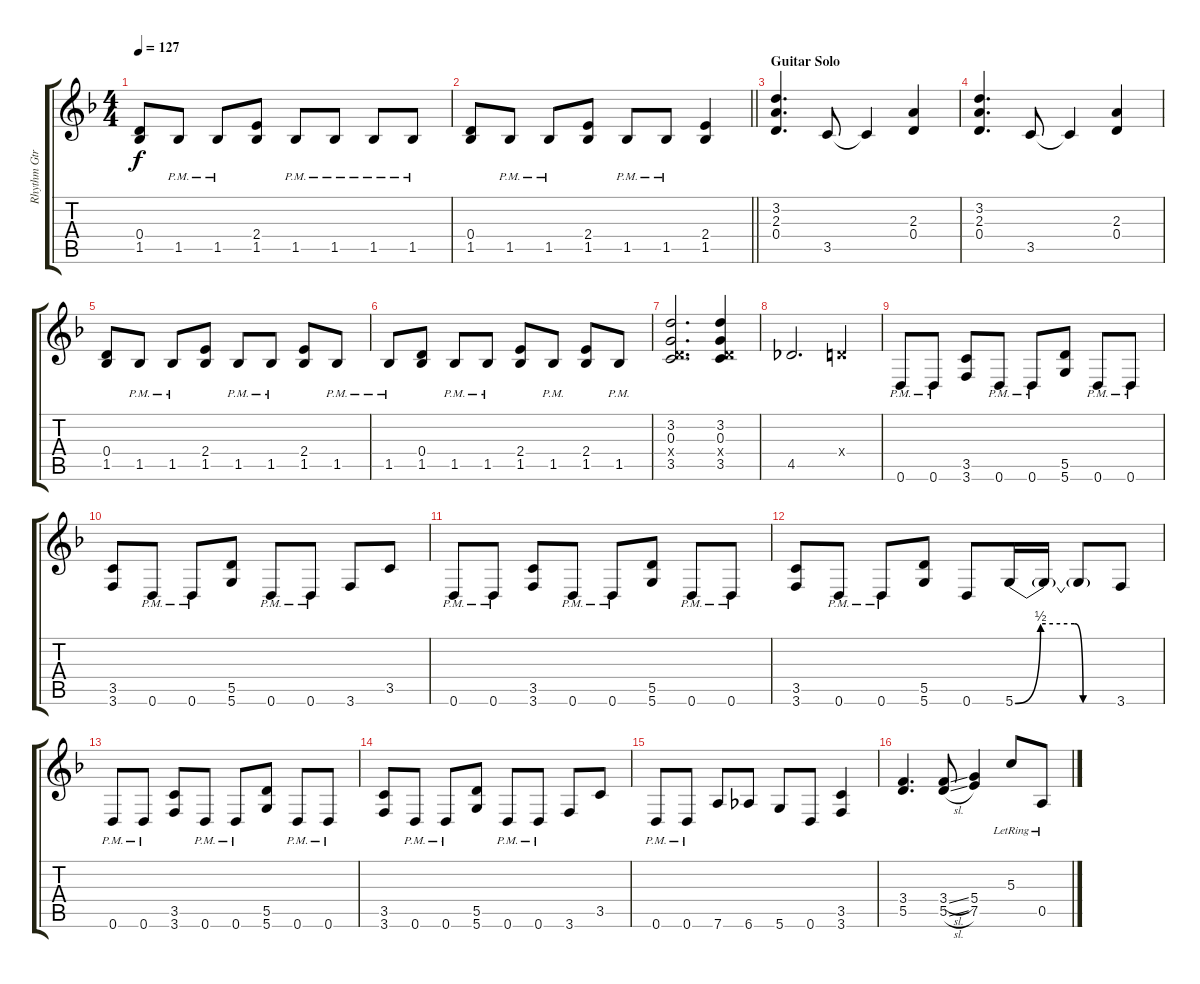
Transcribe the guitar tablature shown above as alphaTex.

\track ("Rhythm Gtr." "Rhythm Gtr") {instrument distortionguitar}
\staff {score tabs}
\tuning (E4 B3 G3 D3 A2 D2) {hide}
\ts (4 4)
\tempo 127
\clef g2
\ks dminor
(0.4 1.5).8{dy f} 1.5{pm}.8 1.5{pm}.8 (2.4 1.5).8 1.5{pm}.8 1.5{pm}.8 1.5{pm}.8 1.5{pm}.8 |
\barLineRight lightlight
(0.4 1.5).8 1.5{pm}.8 1.5{pm}.8 (2.4 1.5).8 1.5{pm}.8 1.5{pm}.8 (2.4 1.5).4 |
\section ("" "Guitar Solo")
(3.2 2.3 0.4).4{d} 3.5.8 3.5{t}.4 (2.3 0.4).4 |
(3.2 2.3 0.4).4{d} 3.5.8 3.5{t}.4 (2.3 0.4).4 |
(0.4 1.5).8 1.5{pm}.8 1.5{pm}.8 (2.4 1.5).8 1.5{pm}.8 1.5{pm}.8 (2.4 1.5).8 1.5{pm}.8 |
1.5{pm}.8 (0.4 1.5).8 1.5{pm}.8 1.5{pm}.8 (2.4 1.5).8 1.5{pm}.8 (2.4 1.5).8 1.5{pm}.8 |
(3.2 0.3 0.4{x} 3.5).2{d} (3.2 0.3 0.4{x} 3.5).4 |
4.5.2{d} 0.4{x}.4 |
0.6{pm}.8 0.6{pm}.8 (3.5 3.6).8 0.6{pm}.8 0.6{pm}.8 (5.5 5.6).8 0.6{pm}.8 0.6{pm}.8 |
(3.5 3.6).8 0.6{pm}.8 0.6{pm}.8 (5.5 5.6).8 0.6{pm}.8 0.6{pm}.8 3.6.8 3.5.8 |
0.6{pm}.8 0.6{pm}.8 (3.5 3.6).8 0.6{pm}.8 0.6{pm}.8 (5.5 5.6).8 0.6{pm}.8 0.6{pm}.8 |
(3.5 3.6).8 0.6{pm}.8 0.6{pm}.8 (5.5 5.6).8 0.6.8 5.6{be (custom 0 0 15 2 35 2 40 0 60 0)}.16 5.6{t}.16 5.6{t}.8 3.6.8 |
0.6{pm}.8 0.6{pm}.8 (3.5 3.6).8 0.6{pm}.8 0.6{pm}.8 (5.5 5.6).8 0.6{pm}.8 0.6{pm}.8 |
(3.5 3.6).8 0.6{pm}.8 0.6{pm}.8 (5.5 5.6).8 0.6{pm}.8 0.6{pm}.8 3.6.8 3.5.8 |
0.6{pm}.8 0.6{pm}.8 7.6.8 6.6.8 5.6.8 0.6.8 (3.5 3.6).4 |
(3.4 5.5).4{d} (3.4{sl} 5.5{sl}).8 (5.4 7.5).4 5.3{lr}.8 0.5{lr}.8
